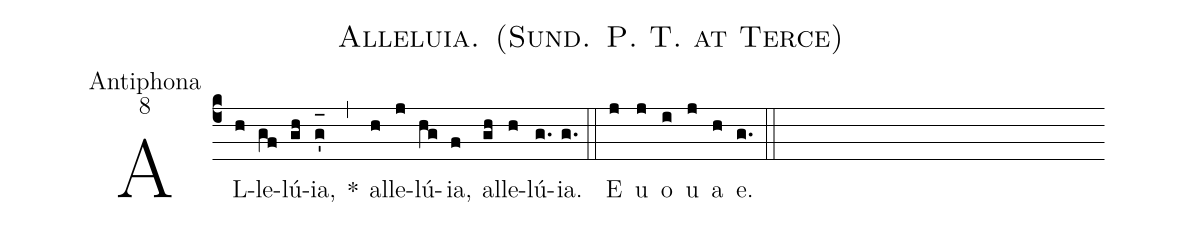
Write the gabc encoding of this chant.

name:Alleluia. (Sund. P. T. at Terce);
office-part:Antiphona;
mode:8;
%%
(c4) AL(h)le(gf)lú(gh){ia},(g'_[oh:h]) *(,) al(h)le(j)lú(hg){ia},(f) al(gh)le(h)lú(g.){ia}.(g.) (::) <eu>E(j) u(j) o(i) u(j) a(h) e.</eu>(g.) (::)
